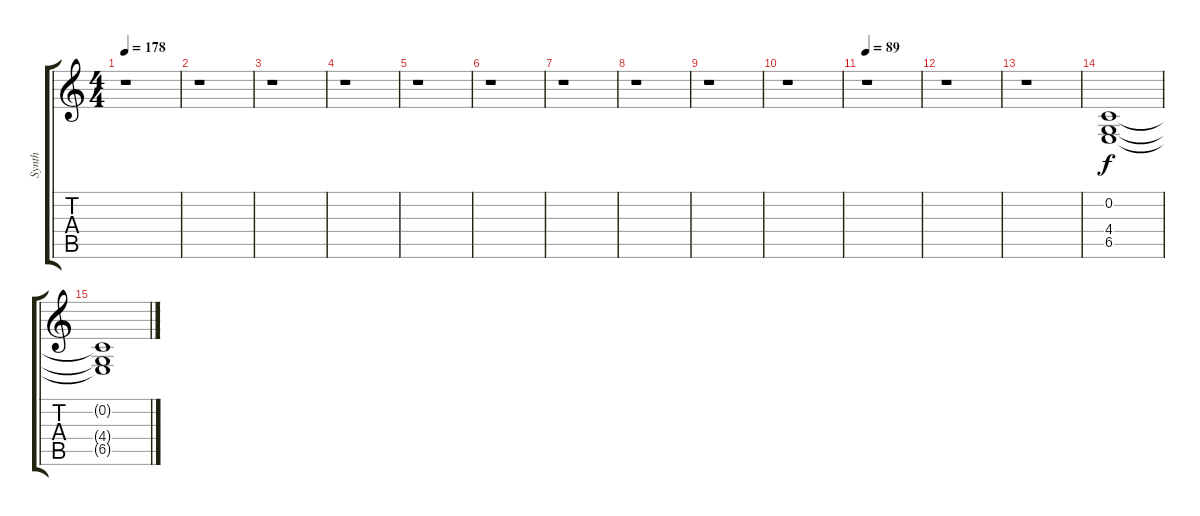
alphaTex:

\track ("Synth" "Synth") {instrument synthvoice}
\staff {score tabs}
\tuning (F4 C4 Ab3 Eb3 Bb2 F2) {hide}
\ts (4 4)
\tempo 178
\clef g2
\ks c
r.1{dy f} |
r.1 |
r.1 |
r.1 |
r.1 |
r.1 |
r.1 |
r.1 |
r.1 |
r.1 |
\tempo 89
r.1 |
r.1 |
r.1 |
(0.2 4.4 6.5).1 |
(0.2{t} 4.4{t} 6.5{t}).1
